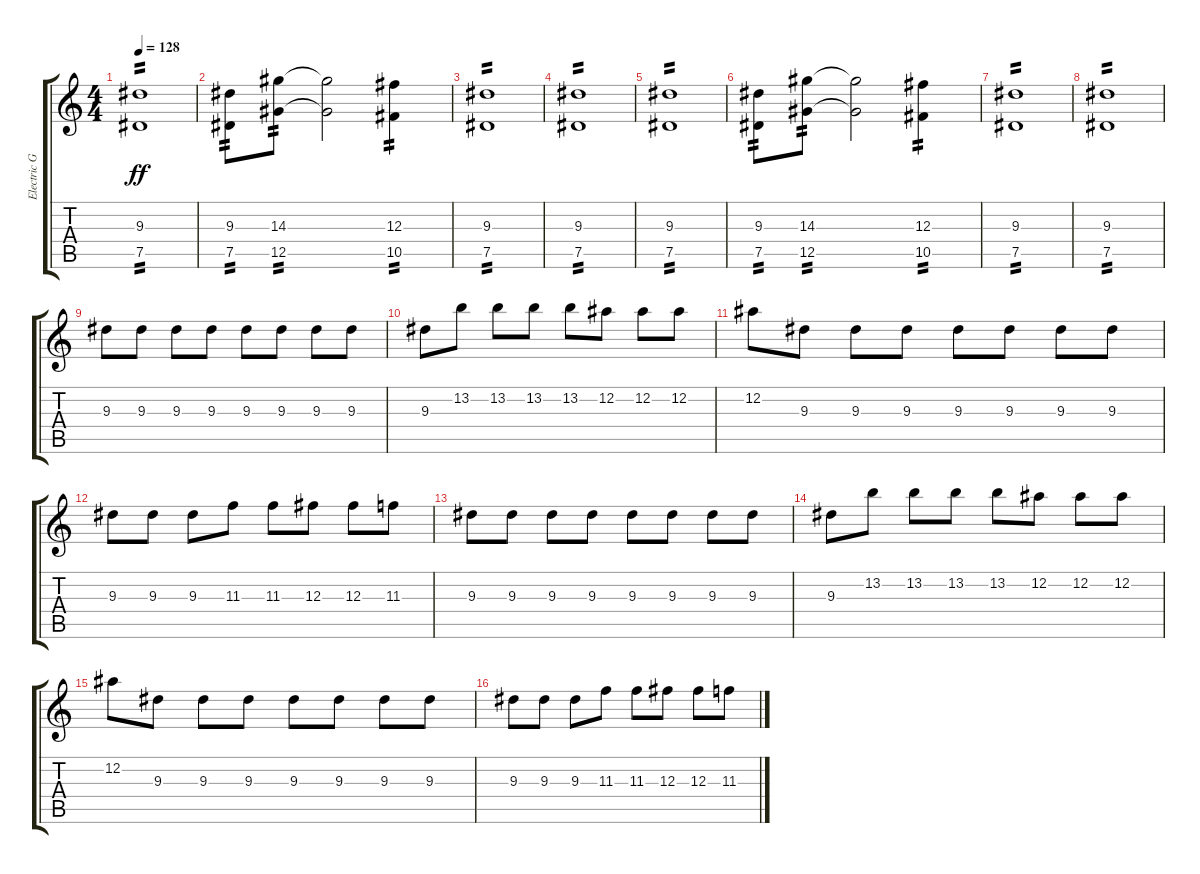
\track ("Electric Guitar 1" "Electric G") {instrument distortionguitar}
\staff {score tabs}
\tuning (Eb4 Bb3 Gb3 Db3 Ab2 Eb2) {hide}
\ts (4 4)
\tempo 128
\clef g2
\ks c
(9.3 7.5).1{tp 2 dy ff} |
(9.3 7.5).8{tp 2} (14.3 12.5).8{tp 2} (14.3{t} 12.5{t}).2 (12.3 10.5).4{tp 2} |
(9.3 7.5).1{tp 2} |
(9.3 7.5).1{tp 2} |
(9.3 7.5).1{tp 2} |
(9.3 7.5).8{tp 2} (14.3 12.5).8{tp 2} (14.3{t} 12.5{t}).2 (12.3 10.5).4{tp 2} |
(9.3 7.5).1{tp 2} |
(9.3 7.5).1{tp 2} |
9.3.8 9.3.8 9.3.8 9.3.8 9.3.8 9.3.8 9.3.8 9.3.8 |
9.3.8 13.2.8 13.2.8 13.2.8 13.2.8 12.2.8 12.2.8 12.2.8 |
12.2.8 9.3.8 9.3.8 9.3.8 9.3.8 9.3.8 9.3.8 9.3.8 |
9.3.8 9.3.8 9.3.8 11.3.8 11.3.8 12.3.8 12.3.8 11.3.8 |
9.3.8 9.3.8 9.3.8 9.3.8 9.3.8 9.3.8 9.3.8 9.3.8 |
9.3.8 13.2.8 13.2.8 13.2.8 13.2.8 12.2.8 12.2.8 12.2.8 |
12.2.8 9.3.8 9.3.8 9.3.8 9.3.8 9.3.8 9.3.8 9.3.8 |
9.3.8 9.3.8 9.3.8 11.3.8 11.3.8 12.3.8 12.3.8 11.3.8
